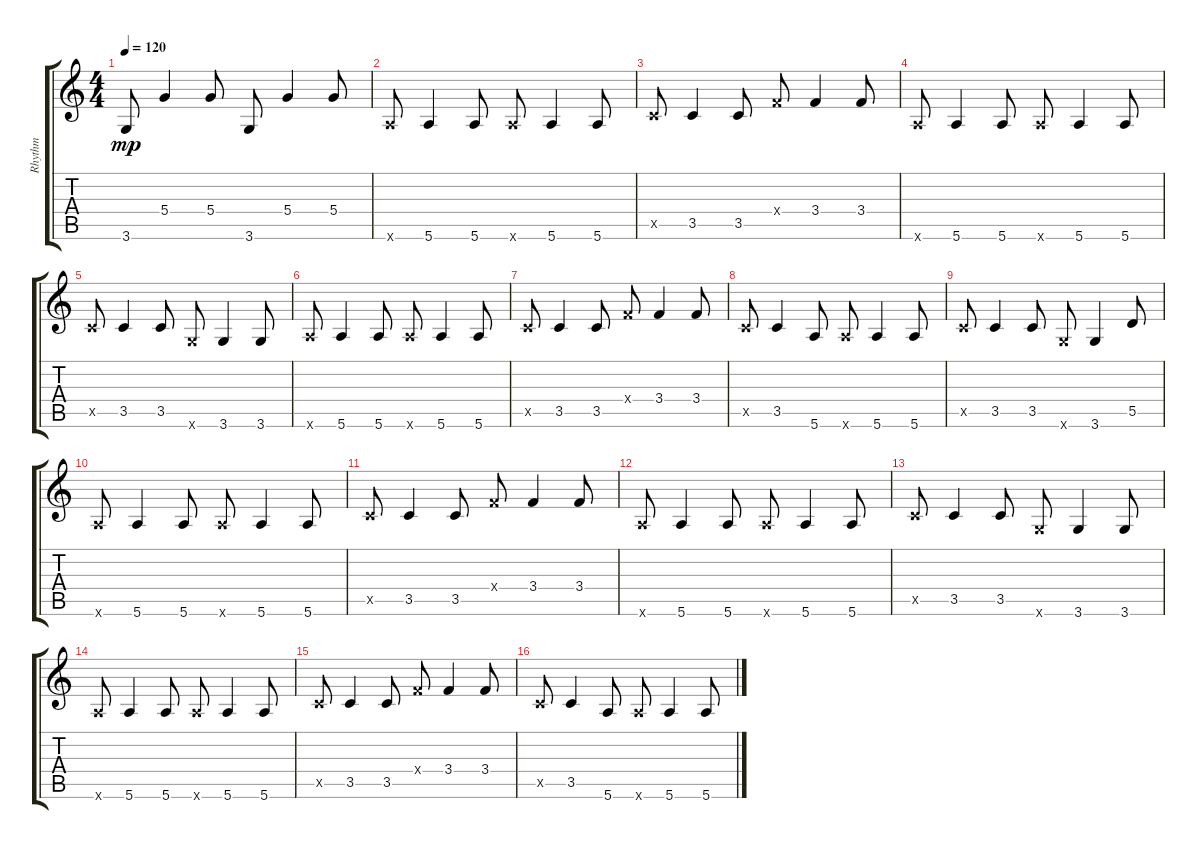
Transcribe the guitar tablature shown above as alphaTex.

\track ("Rhythm" "Rhythm") {instrument electricguitarclean}
\staff {score tabs}
\tuning (E4 B3 G3 D3 A2 E2) {hide}
\ts (4 4)
\tempo 120
\clef g2
\ks c
3.6.8{dy mp} 5.4.4 5.4.8 3.6.8 5.4.4 5.4.8 |
5.6{x}.8 5.6.4 5.6.8 5.6{x}.8 5.6.4 5.6.8 |
3.5{x}.8 3.5.4 3.5.8 3.4{x}.8 3.4.4 3.4.8 |
5.6{x}.8 5.6.4 5.6.8 5.6{x}.8 5.6.4 5.6.8 |
3.5{x}.8 3.5.4 3.5.8 3.6{x}.8 3.6.4 3.6.8 |
5.6{x}.8 5.6.4 5.6.8 5.6{x}.8 5.6.4 5.6.8 |
3.5{x}.8 3.5.4 3.5.8 3.4{x}.8 3.4.4 3.4.8 |
3.5{x}.8 3.5.4 5.6.8 5.6{x}.8 5.6.4 5.6.8 |
3.5{x}.8 3.5.4 3.5.8 3.6{x}.8 3.6.4 5.5.8 |
5.6{x}.8 5.6.4 5.6.8 5.6{x}.8 5.6.4 5.6.8 |
3.5{x}.8 3.5.4 3.5.8 3.4{x}.8 3.4.4 3.4.8 |
5.6{x}.8 5.6.4 5.6.8 5.6{x}.8 5.6.4 5.6.8 |
3.5{x}.8 3.5.4 3.5.8 3.6{x}.8 3.6.4 3.6.8 |
5.6{x}.8 5.6.4 5.6.8 5.6{x}.8 5.6.4 5.6.8 |
3.5{x}.8 3.5.4 3.5.8 3.4{x}.8 3.4.4 3.4.8 |
3.5{x}.8 3.5.4 5.6.8 5.6{x}.8 5.6.4 5.6.8
